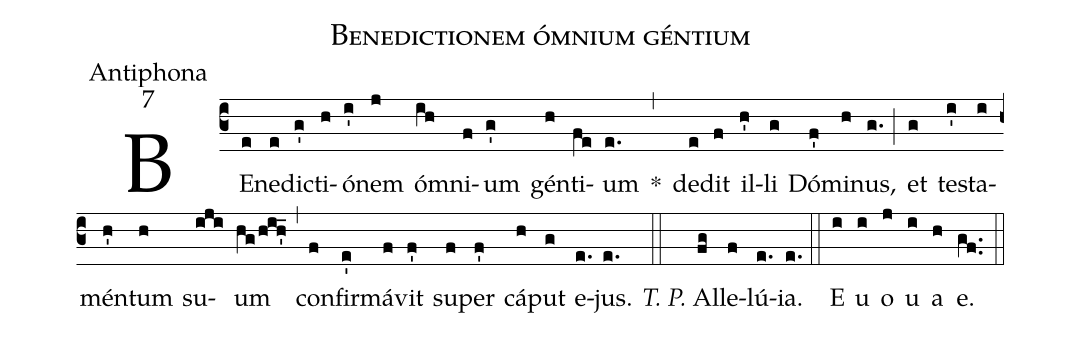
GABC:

name:Benedictionem ómnium géntium;
office-part:Antiphona;
mode:7;
%%
(c3) BE(e)ne(e)di(g')cti(h)ó(i')nem(j) ó(ih)mni(f)um(g') gén(h)ti(fe)um(e.) *(,) de(e)dit(f) il(h')li(g) Dó(f')mi(h)nus,(g.) (;) et(g) te(i')sta(i)mén(h')tum(h) su(iji)um(hg/h!i!h'_) (,) con(f)fir(e')má(f)vit(f') su(f)per(f') cá(h)put(g) e(e.)jus.(e.) (::) <i>T. P.</i> Al(fg)le(f)lú(e.)ia.(e.) (::) E(i) u(i) o(j) u(i) a(h) e.(gf..) (::)
